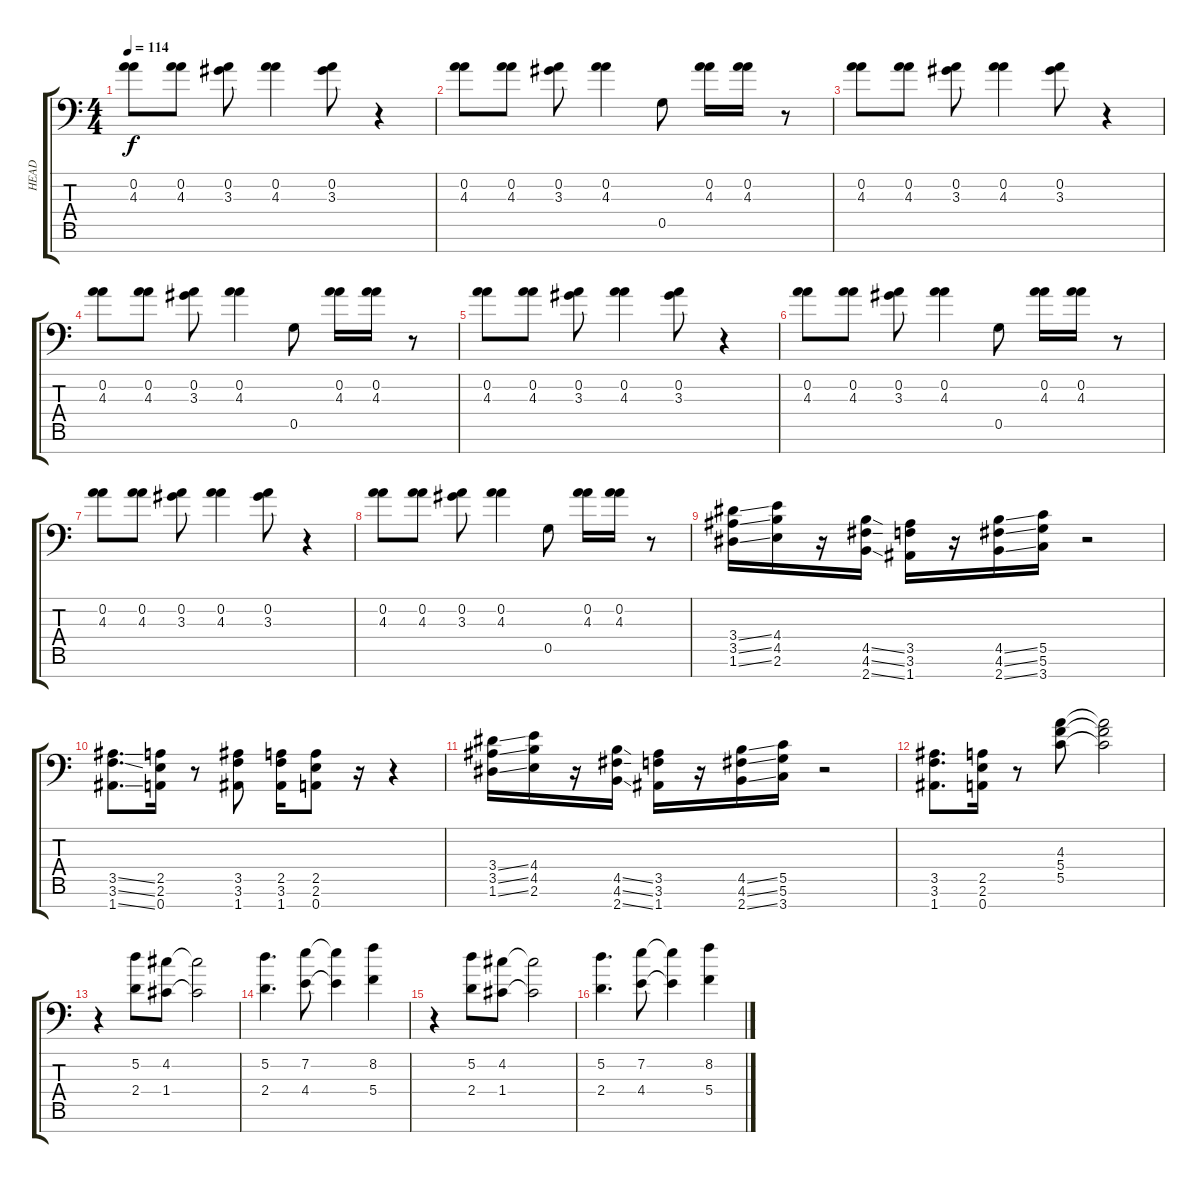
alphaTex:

\track ("HEAD" "HEAD") {instrument distortionguitar}
\staff {score tabs}
\tuning (D4 A3 F3 C3 G2 D2 A1) {hide}
\ts (4 4)
\tempo 114
\clef f4
\ks c
(0.2 4.3).8{dy f} (0.2 4.3).8 (0.2 3.3).8 (0.2 4.3).4 (0.2 3.3).8 r.4 |
(0.2 4.3).8 (0.2 4.3).8 (0.2 3.3).8 (0.2 4.3).4 0.5.8 (0.2 4.3).16 (0.2 4.3).16 r.8 |
(0.2 4.3).8 (0.2 4.3).8 (0.2 3.3).8 (0.2 4.3).4 (0.2 3.3).8 r.4 |
(0.2 4.3).8 (0.2 4.3).8 (0.2 3.3).8 (0.2 4.3).4 0.5.8 (0.2 4.3).16 (0.2 4.3).16 r.8 |
(0.2 4.3).8 (0.2 4.3).8 (0.2 3.3).8 (0.2 4.3).4 (0.2 3.3).8 r.4 |
(0.2 4.3).8 (0.2 4.3).8 (0.2 3.3).8 (0.2 4.3).4 0.5.8 (0.2 4.3).16 (0.2 4.3).16 r.8 |
(0.2 4.3).8 (0.2 4.3).8 (0.2 3.3).8 (0.2 4.3).4 (0.2 3.3).8 r.4 |
(0.2 4.3).8 (0.2 4.3).8 (0.2 3.3).8 (0.2 4.3).4 0.5.8 (0.2 4.3).16 (0.2 4.3).16 r.8 |
(3.4{ss} 3.5{ss} 1.6{ss}).16 (4.4 4.5 2.6).16 r.16 (4.5{ss} 4.6{ss} 2.7{ss}).16 (3.5 3.6 1.7).16 r.16 (4.5{ss} 4.6{ss} 2.7{ss}).16 (5.5 5.6 3.7).16 r.2 |
(3.5{ss} 3.6{ss} 1.7{ss}).8{d} (2.5 2.6 0.7).16 r.8 (3.5 3.6 1.7).8 (2.5 3.6 1.7).16 (2.5 2.6 0.7).8 r.16 r.4 |
(3.4{ss} 3.5{ss} 1.6{ss}).16 (4.4 4.5 2.6).16 r.16 (4.5{ss} 4.6{ss} 2.7{ss}).16 (3.5 3.6 1.7).16 r.16 (4.5{ss} 4.6{ss} 2.7{ss}).16 (5.5 5.6 3.7).16 r.2 |
(3.5 3.6 1.7).8{d} (2.5 2.6 0.7).16 r.8 (4.3 5.4 5.5).8 (4.3{t} 5.4{t} 5.5{t}).2 |
r.4 (5.2 2.4).8 (4.2 1.4).8 (4.2{t} 1.4{t}).2 |
(5.2 2.4).4{d} (7.2 4.4).8 (7.2{t} 4.4{t}).4 (8.2 5.4).4 |
r.4 (5.2 2.4).8 (4.2 1.4).8 (4.2{t} 1.4{t}).2 |
(5.2 2.4).4{d} (7.2 4.4).8 (7.2{t} 4.4{t}).4 (8.2 5.4).4
